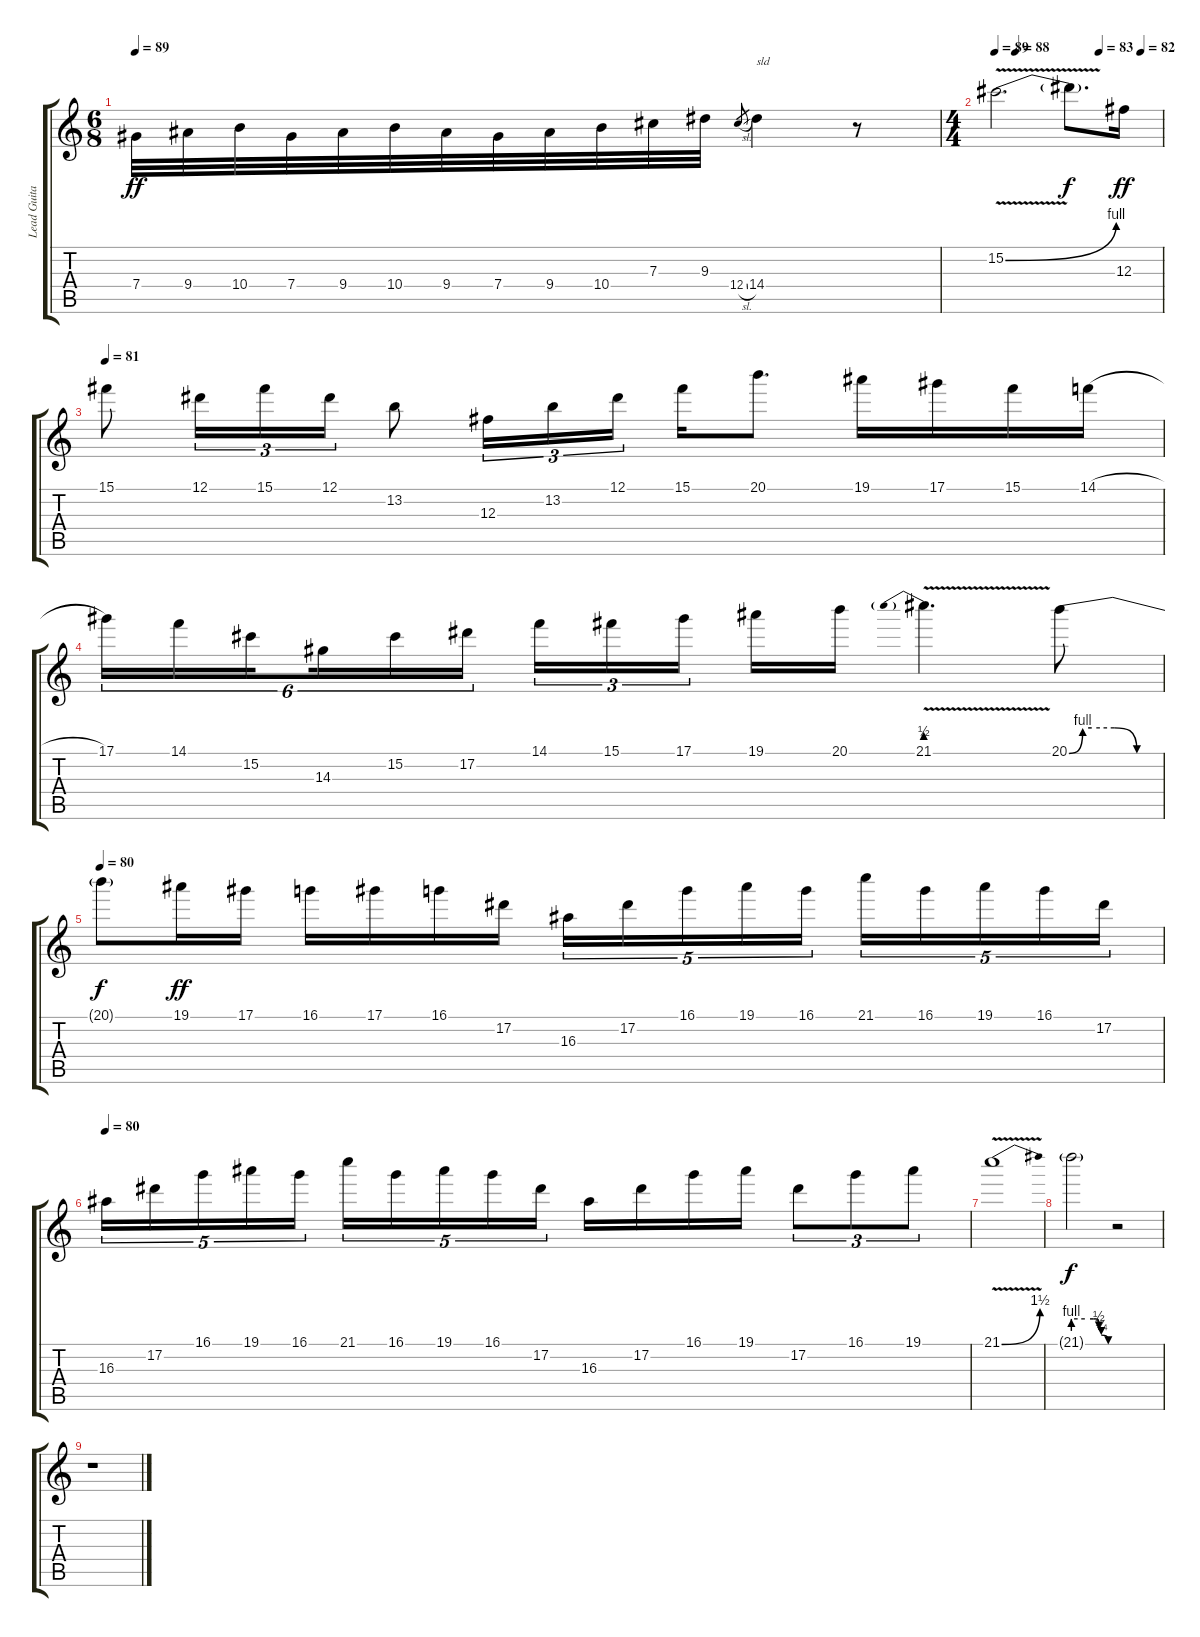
\track ("Lead Guitar" "Lead Guita") {instrument overdrivenguitar}
\staff {score tabs}
\tuning (Eb4 Bb3 Gb3 Db3 Ab2 Eb2) {hide}
\ts (6 8)
\tempo 89
\clef g2
\ks c
7.4.32{dy ff} 9.4.32 10.4.32 7.4.32 9.4.32 10.4.32 9.4.32 7.4.32 9.4.32 10.4.32 7.3.32 9.3.32 12.4{sl}.8{gr} 14.4.4{txt "sld"} r.8 |
\ts (4 4)
\tempo 89
\tempo (88 0.125)
\tempo (83 0.625)
\tempo (82 0.875)
15.2{be (bend 0 0 60 4) v}.2{d} 15.2{t}.8{d dy f} 12.3.16{dy ff} |
\tempo 81
15.1.8 12.1.16{tu (3 2)} 15.1.16{tu (3 2)} 12.1.16{tu (3 2)} 13.2.8 12.3.16{tu (3 2)} 13.2.16{tu (3 2)} 12.1.16{tu (3 2)} 15.1.16 20.1.8{d} 19.1.16 17.1.16 15.1.16 14.1{h}.16 |
17.1.16{tu (6 4)} 14.1.16{tu (6 4)} 15.2.16{tu (6 4) beam splitsecondary} 14.3.16{tu (6 4)} 15.2.16{tu (6 4)} 17.2.16{tu (6 4)} 14.1.16{tu (3 2)} 15.1.16{tu (3 2)} 17.1.16{tu (3 2) beam splitsecondary} 19.1.16 20.1.16 21.1{be (prebend 0 2 60 2) v}.4{d} 20.1{be (custom 0 0 9 4 15 4 30 4 45 0 60 0)}.8 |
\tempo 80
20.1{t}.8{dy f} 19.1.16{dy ff} 17.1.16 16.1.16 17.1.16 16.1.16 17.2.16 16.3.16{tu (5 4)} 17.2.16{tu (5 4)} 16.1.16{tu (5 4)} 19.1.16{tu (5 4)} 16.1.16{tu (5 4)} 21.1.16{tu (5 4)} 16.1.16{tu (5 4)} 19.1.16{tu (5 4)} 16.1.16{tu (5 4)} 17.2.16{tu (5 4)} |
\tempo 80
16.3.16{tu (5 4)} 17.2.16{tu (5 4)} 16.1.16{tu (5 4)} 19.1.16{tu (5 4)} 16.1.16{tu (5 4)} 21.1.16{tu (5 4)} 16.1.16{tu (5 4)} 19.1.16{tu (5 4)} 16.1.16{tu (5 4)} 17.2.16{tu (5 4)} 16.3.16 17.2.16 16.1.16 19.1.16 17.2.8{tu (3 2)} 16.1.8{tu (3 2)} 19.1.8{tu (3 2)} |
21.1{be (bend 0 0 60 6) v}.1 |
21.1{be (custom 0 4 20 4 35 4 40 4 44 2 48 1 60 0) g}.2{dy f} r.2 |
r.1
